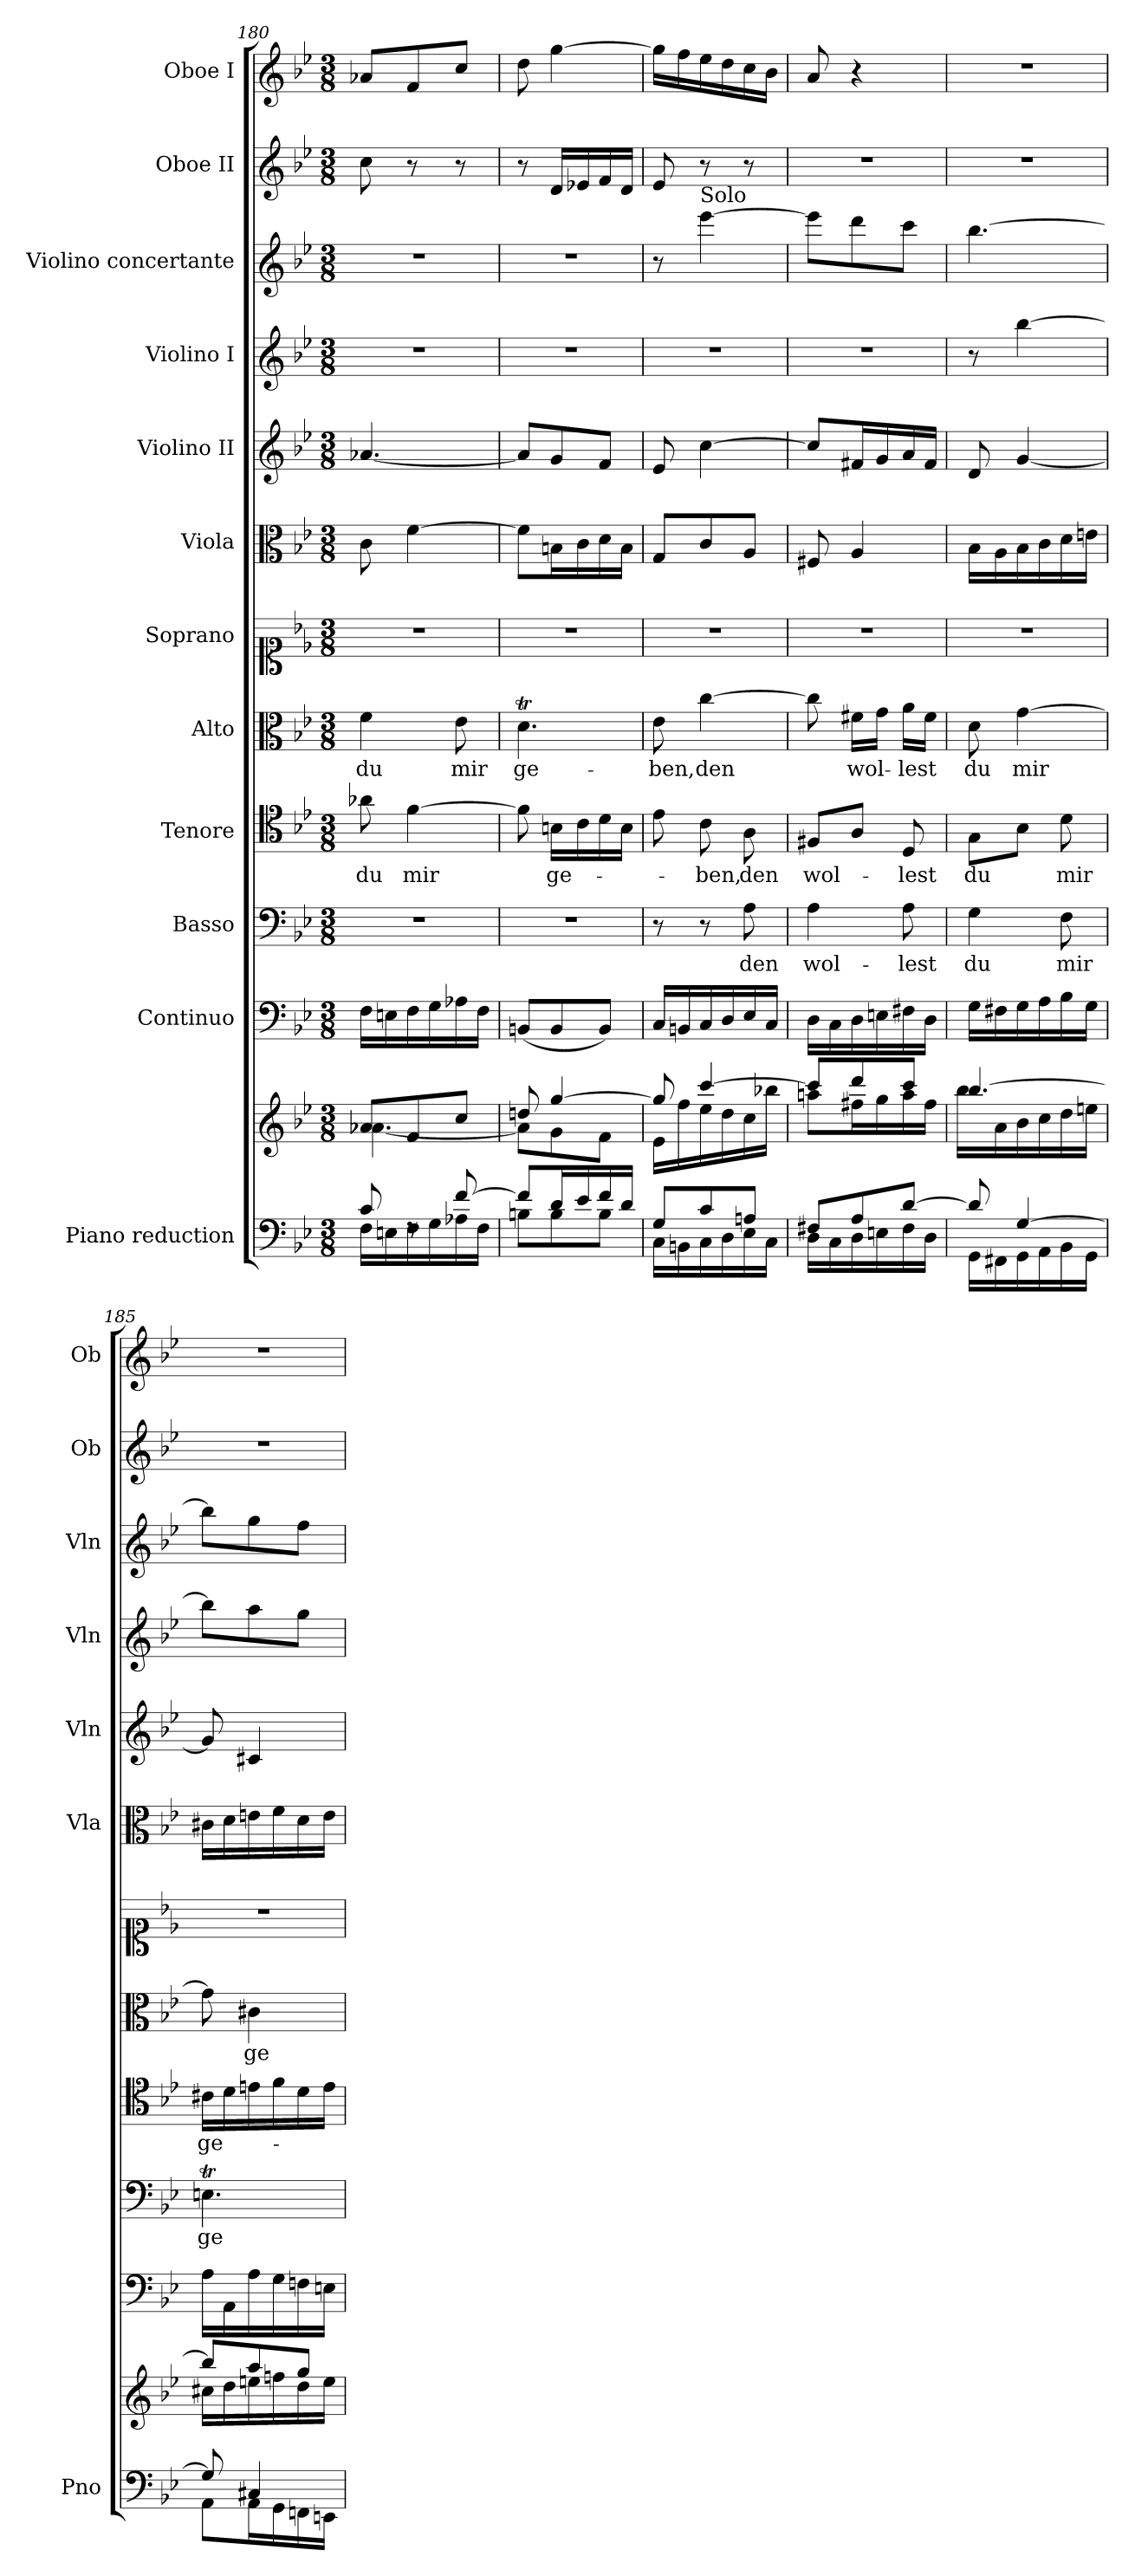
**kern	**kern	**kern	**kern	**text	**kern	**text	**kern	**text	**kern	**kern	**kern	**kern	**kern	**kern	**kern
*part12	*part12	*part11	*part10	*part10	*part9	*part9	*part8	*part8	*part7	*part6	*part5	*part4	*part3	*part2	*part1
*staff13	*staff12	*staff11	*staff10	*staff10	*staff9	*staff9	*staff8	*staff8	*staff7	*staff6	*staff5	*staff4	*staff3	*staff2	*staff1
*I"Piano reduction	*	*I"Continuo	*I"Basso	*	*I"Tenore	*	*I"Alto	*	*I"Soprano	*I"Viola	*I"Violino II	*I"Violino I	*I"Violino concertante	*I"Oboe II	*I"Oboe I
*I'Pno	*	*	*	*	*	*	*	*	*	*I'Vla	*I'Vln	*I'Vln	*I'Vln	*I'Ob	*I'Ob
*clefF4	*clefG2	*clefF4	*clefF4	*	*clefC4	*	*clefC3	*	*clefC1	*clefC3	*clefG2	*clefG2	*clefG2	*clefG2	*clefG2
*k[b-e-]	*k[b-e-]	*k[b-e-]	*k[b-e-]	*	*k[b-e-]	*	*k[b-e-]	*	*k[b-e-]	*k[b-e-]	*k[b-e-]	*k[b-e-]	*k[b-e-]	*k[b-e-]	*k[b-e-]
*M3/8	*M3/8	*M3/8	*M3/8	*	*M3/8	*	*M3/8	*	*M3/8	*M3/8	*M3/8	*M3/8	*M3/8	*M3/8	*M3/8
=180	=180	=180	=180	=180	=180	=180	=180	=180	=180	=180	=180	=180	=180	=180	=180
*^	*^	*	*	*	*	*	*	*	*	*	*	*	*	*	*
!	!	!	!	!	!	!	!	!LO:LY:b	!	!LO:LY:b	!	!	!	!	!	!	!
8c/	16F\LL	8a-X/L	[4.a-\	16F\LL	4.r	.	8a-X\	du	4f\	du	4.r	8c\	[4.a-X/	4.r	4.r	8cc\	8a-X/L
.	16En\	.	.	16En\	.	.	.	.	.	.	.	.	.	.	.	.	.
!	!	!	!	!	!	!	!	!LO:LY:b	!	!	!	!	!	!	!	!	!
8rF	16F\	8f/	.	16F\	.	.	[4f\	mir	.	.	.	[4f\	.	.	.	8r	8f/
.	16G\	.	.	16G\	.	.	.	.	.	.	.	.	.	.	.	.	.
!	!	!	!	!	!	!	!	!	!	!LO:LY:b	!	!	!	!	!	!	!
[8f/	16A-X\	8cc/J	.	16A-X\	.	.	.	.	8e-\	mir	.	.	.	.	.	8r	8cc/J
.	16F\JJ	.	.	16F\JJ	.	.	.	.	.	.	.	.	.	.	.	.	.
=181	=181	=181	=181	=181	=181	=181	=181	=181	=181	=181	=181	=181	=181	=181	=181	=181	=181
!	!	!	!	!	!	!	!	!	!	!LO:LY:b	!	!	!	!	!	!	!
8f/L]	8Bn\L	8ddn/	8a-\L]	(<8BBn/L	4.r	.	8f\]	.	4.dt\	ge-	4.r	8f\L]	8a-/L]	4.r	4.r	8r	8dd\
!	!	!	!	!	!	!	!	!LO:LY:b	!	!	!	!	!	!	!	!	!
16d/L	8B\	[4gg/	8g\	8BB/	.	.	16Bn\LL	ge-	.	.	.	16Bn\L	8g/	.	.	16d/LL	[4gg\
16e-/	.	.	.	.	.	.	16c\	.	.	.	.	16c\	.	.	.	16e-X/	.
16f/	8B\J	.	8f\J	8BB/J)	.	.	16d\	.	.	.	.	16d\	8f/J	.	.	16f/	.
16d/JJ	.	.	.	.	.	.	16B\JJ	.	.	.	.	16B\JJ	.	.	.	16d/JJ	.
=182	=182	=182	=182	=182	=182	=182	=182	=182	=182	=182	=182	=182	=182	=182	=182	=182	=182
!	!	!	!	!	!	!	!	!	!	!LO:LY:b	!	!	!	!	!	!	!
8G/L	16C\LL	8gg/]	16e-\LL	16C/LL	8r	.	8e-\	.	8e-\	-ben,	4.r	8G/L	8e-/	4.r	8r	8e-/	16gg\LL]
.	16BBn\	.	16ff\	16BBn/	.	.	.	.	.	.	.	.	.	.	.	.	16ff\
!	!	!	!	!	!	!	!	!	!	!	!	!	!	!	!LO:TX:a:t=Solo	!	!
!	!	!	!	!	!	!	!	!LO:LY:b	!	!LO:LY:b	!	!	!	!	!	!	!
8c/	16C\	[4ccc/	16ee-\	16C/	8r	.	8c\	-ben,	[4cc\	den	.	8c/	[4cc\	.	[4eee-\	8r	16ee-\
.	16D\	.	16dd\	16D/	.	.	.	.	.	.	.	.	.	.	.	.	16dd\
!	!	!	!	!	!	!LO:LY:b	!	!LO:LY:b	!	!	!	!	!	!	!	!	!
8An/J	16E-\	.	16cc\	16E-/	8A\	den	8A\	den	.	.	.	8A/J	.	.	.	8r	16cc\
.	16C\JJ	.	16bb-X\JJ	16C/JJ	.	.	.	.	.	.	.	.	.	.	.	.	16b-\JJ
=183	=183	=183	=183	=183	=183	=183	=183	=183	=183	=183	=183	=183	=183	=183	=183	=183	=183
!	!	!	!	!	!	!LO:LY:b	!	!LO:LY:b	!	!	!	!	!	!	!	!	!
8F#X/L	16D\LL	8ccc/L]	8aan\L	16D\LL	4A\	wol-	8F#X/L	wol-	8cc\]	.	4.r	8F#X/	8cc/L]	4.r	8eee-\L]	4.r	8a/
.	16C\	.	.	16C\	.	.	.	.	.	.	.	.	.	.	.	.	.
!	!	!	!	!	!	!	!	!	!	!LO:LY:b	!	!	!	!	!	!	!
8A/	16D\	8ddd/	16ff#X\L	16D\	.	.	8A/J	.	16f#X\LL	wol-	.	4A/	16f#X/L	.	8ddd\	.	4r
.	16En\	.	16gg\	16En\	.	.	.	.	16g\JJ	.	.	.	16g/	.	.	.	.
!	!	!	!	!	!	!LO:LY:b	!	!LO:LY:b	!	!LO:LY:b	!	!	!	!	!	!	!
[8d/J	16F#\	8ccc/J	16aa\	16F#X\	8A\	-lest	8D/	-lest	16a\LL	-lest	.	.	16a/	.	8ccc\J	.	.
.	16D\JJ	.	16ff#\JJ	16D\JJ	.	.	.	.	16f#\JJ	.	.	.	16f#/JJ	.	.	.	.
=184	=184	=184	=184	=184	=184	=184	=184	=184	=184	=184	=184	=184	=184	=184	=184	=184	=184
!	!	!	!	!	!	!LO:LY:b	!	!LO:LY:b	!	!LO:LY:b	!	!	!	!	!	!	!
8d/]	16GG\LL	[4.bb-/	16bb-\LL	16G\LL	4G\	du	8G\L	du	8d\	du	4.r	16B-\LL	8d/	8r	[4.bb-\	4.r	4.r
.	16FF#X\	.	16a\	16F#X\	.	.	.	.	.	.	.	16A\	.	.	.	.	.
!	!	!	!	!	!	!	!	!	!	!LO:LY:b	!	!	!	!	!	!	!
[4G/	16GG\	.	16b-\	16G\	.	.	8B-\J	.	[4g\	mir	.	16B-\	[4g/	[4bb-\	.	.	.
.	16AA\	.	16cc\	16A\	.	.	.	.	.	.	.	16c\	.	.	.	.	.
!	!	!	!	!	!	!LO:LY:b	!	!LO:LY:b	!	!	!	!	!	!	!	!	!
.	16BB-\	.	16dd\	16B-\	8F\	mir	8d\	mir	.	.	.	16d\	.	.	.	.	.
.	16GG\JJ	.	16een\JJ	16G\JJ	.	.	.	.	.	.	.	16en\JJ	.	.	.	.	.
!!LO:PB:g=z
=185	=185	=185	=185	=185	=185	=185	=185	=185	=185	=185	=185	=185	=185	=185	=185	=185	=185
!	!	!	!	!	!	!LO:LY:b	!	!LO:LY:b	!	!	!	!	!	!	!	!	!
8G/]	8AA\L	8bb-/L]	16cc#X\LL	16A\LL	4.Ent\	ge-	16c#X\LL	ge-	8g\]	.	4.r	16c#X\LL	8g/]	8bb-\L]	8bb-\L]	4.r	4.r
.	.	.	16dd\	16AA\	.	.	16d\	.	.	.	.	16d\	.	.	.	.	.
!	!	!	!	!	!	!	!	!	!	!LO:LY:b	!	!	!	!	!	!	!
4C#X/	16AA\L	8aa/	16een\	16A\	.	.	16en\	.	4c#X\	ge-	.	16en\	4c#X/	8aa\	8gg\	.	.
.	16GG\	.	16ffn\	16G\	.	.	16f\	.	.	.	.	16f\	.	.	.	.	.
.	16FFn\	8gg/J	16dd\	16Fn\	.	.	16d\	.	.	.	.	16d\	.	8gg\J	8ff\J	.	.
.	16EEn\JJ	.	16ee\JJ	16En\JJ	.	.	16e\JJ	.	.	.	.	16e\JJ	.	.	.	.	.
*v	*v	*	*	*	*	*	*	*	*	*	*	*	*	*	*	*	*
*	*v	*v	*	*	*	*	*	*	*	*	*	*	*	*	*	*
=	=	=	=	=	=	=	=	=	=	=	=	=	=	=	=
*-	*-	*-	*-	*-	*-	*-	*-	*-	*-	*-	*-	*-	*-	*-	*-
